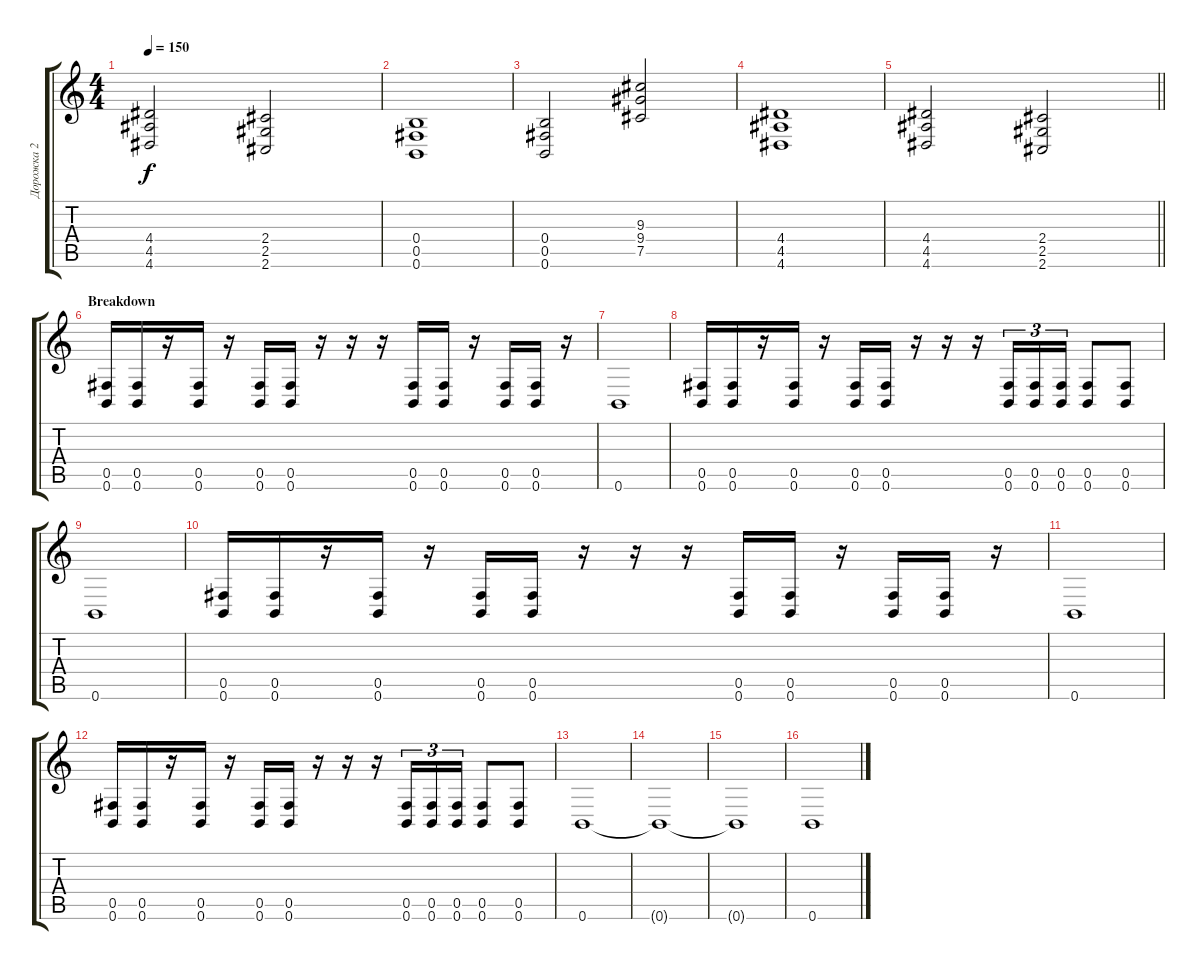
\track ("Дорожка 2" "Дорожка 2") {instrument distortionguitar}
\staff {score tabs}
\tuning (Db4 Ab3 E3 B2 Gb2 B1) {hide}
\ts (4 4)
\tempo 150
\clef g2
\ks c
(4.4 4.5 4.6).2{dy f} (2.4 2.5 2.6).2 |
(0.4 0.5 0.6).1 |
(0.4 0.5 0.6).2 (9.3 9.4 7.5).2 |
(4.4 4.5 4.6).1 |
\barLineRight lightlight
(4.4 4.5 4.6).2 (2.4 2.5 2.6).2 |
\section ("" "Breakdown")
(0.5 0.6).16 (0.5 0.6).16 r.16 (0.5 0.6).16 r.16 (0.5 0.6).16 (0.5 0.6).16 r.16 r.16 r.16 (0.5 0.6).16 (0.5 0.6).16 r.16 (0.5 0.6).16 (0.5 0.6).16 r.16 |
0.6.1 |
(0.5 0.6).16 (0.5 0.6).16 r.16 (0.5 0.6).16 r.16 (0.5 0.6).16 (0.5 0.6).16 r.16 r.16 r.16 (0.5 0.6).16{tu (3 2)} (0.5 0.6).16{tu (3 2)} (0.5 0.6).16{tu (3 2)} (0.5 0.6).8 (0.5 0.6).8 |
0.6.1 |
(0.5 0.6).16 (0.5 0.6).16 r.16 (0.5 0.6).16 r.16 (0.5 0.6).16 (0.5 0.6).16 r.16 r.16 r.16 (0.5 0.6).16 (0.5 0.6).16 r.16 (0.5 0.6).16 (0.5 0.6).16 r.16 |
0.6.1 |
(0.5 0.6).16 (0.5 0.6).16 r.16 (0.5 0.6).16 r.16 (0.5 0.6).16 (0.5 0.6).16 r.16 r.16 r.16 (0.5 0.6).16{tu (3 2)} (0.5 0.6).16{tu (3 2)} (0.5 0.6).16{tu (3 2)} (0.5 0.6).8 (0.5 0.6).8 |
0.6.1 |
0.6{t}.1 |
0.6{t}.1 |
0.6.1
